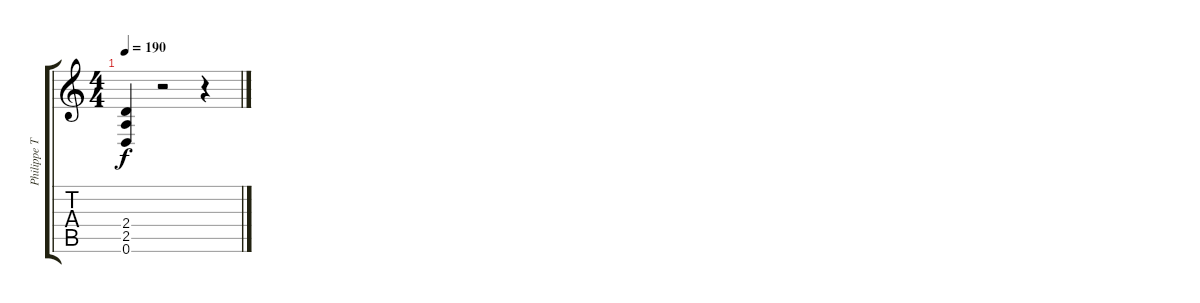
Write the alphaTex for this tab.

\track ("Philippe T" "Philippe T") {instrument distortionguitar}
\staff {score tabs}
\tuning (D4 A3 F3 C3 G2 D2) {hide}
\ts (4 4)
\tempo 190
\clef g2
\ks c
(2.4 2.5 0.6).4{dy f} r.2 r.4
